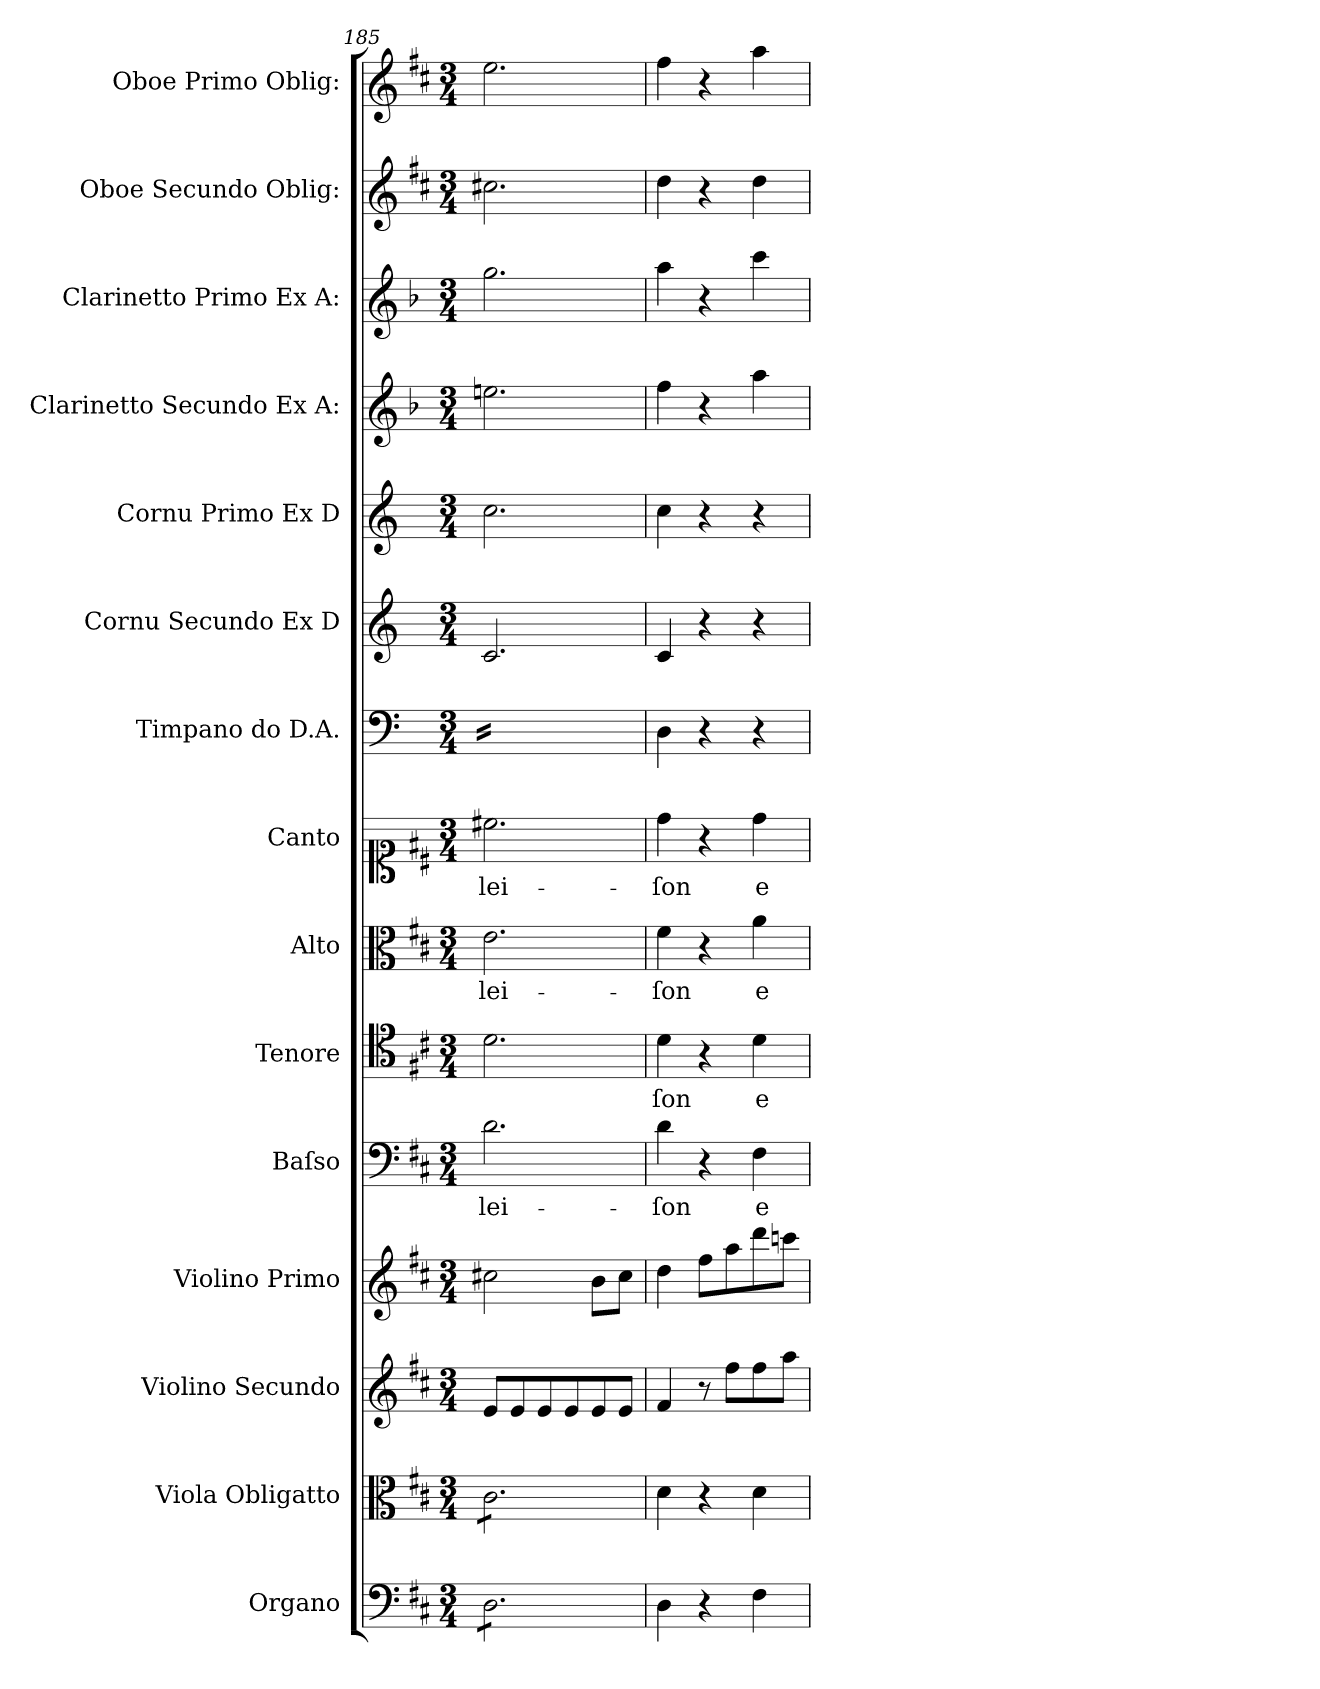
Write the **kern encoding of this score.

**kern	**kern	**kern	**kern	**kern	**text	**kern	**text	**kern	**text	**kern	**text	**kern	**kern	**kern	**kern	**kern	**kern	**kern
*part15	*part14	*part13	*part12	*part11	*part11	*part10	*part10	*part9	*part9	*part8	*part8	*part7	*part6	*part5	*part4	*part3	*part2	*part1
*staff15	*staff14	*staff13	*staff12	*staff11	*staff11	*staff10	*staff10	*staff9	*staff9	*staff8	*staff8	*staff7	*staff6	*staff5	*staff4	*staff3	*staff2	*staff1
*I"Organo	*I"Viola Obligatto	*I"Violino Secundo	*I"Violino Primo	*I"Baſso	*	*I"Tenore	*	*I"Alto	*	*I"Canto	*	*I"Timpano do D.A.	*I"Cornu Secundo Ex D	*I"Cornu Primo Ex D	*I"Clarinetto Secundo Ex A:	*I"Clarinetto Primo Ex A:	*I"Oboe Secundo Oblig:	*I"Oboe Primo Oblig:
*I'org	*I'vla obl	*I'vl 2	*I'vl 1	*I'B	*	*I'T	*	*I'A	*	*	*	*I'timp	*	*	*I'cl 2 in A	*I'cl 1 in A	*I'ob 2	*I'ob 1
*clefF4	*clefC3	*clefG2	*clefG2	*clefF4	*	*clefC4	*	*clefC3	*	*clefC1	*	*clefF4	*clefG2	*clefG2	*clefG2	*clefG2	*clefG2	*clefG2
*	*	*	*	*	*	*	*	*	*	*	*	*	*ITrd-1c-2	*ITrd-1c-2	*ITrd2c3	*ITrd2c3	*	*
*k[f#c#]	*k[f#c#]	*k[f#c#]	*k[f#c#]	*k[f#c#]	*	*k[f#c#]	*	*k[f#c#]	*	*k[f#c#]	*	*k[]	*k[f#c#]	*k[f#c#]	*k[f#c#]	*k[f#c#]	*k[f#c#]	*k[f#c#]
*M3/4	*M3/4	*M3/4	*M3/4	*M3/4	*	*M3/4	*	*M3/4	*	*M3/4	*	*M3/4	*M3/4	*M3/4	*M3/4	*M3/4	*M3/4	*M3/4
=185	=185	=185	=185	=185	=185	=185	=185	=185	=185	=185	=185	=185	=185	=185	=185	=185	=185	=185
!	!	!	!	!	!LO:LY:i	!	!	!	!	!	!	!	!	!	!	!	!	!
*tremolo	*	*	*	*	*	*	*	*	*	*	*	*	*	*	*	*	*	*
*	*tremolo	*	*	*	*	*	*	*	*	*	*	*	*	*	*	*	*	*
*	*	*	*	*	*	*	*	*	*	*	*	*tremolo	*	*	*	*	*	*
8D\L	8c#\L	8e/L	2cc#X\	2.d\	-lei-	2.d\	.	2.e\	-lei-	2.cc#X\	-lei-	16D\yyLL	2.d/	2.dd\	2.cc#X\	2.ee\	2.cc#X\	2.ee\
.	.	.	.	.	.	.	.	.	.	.	.	16D\yy	.	.	.	.	.	.
8D\	8c#\	8e/	.	.	.	.	.	.	.	.	.	16D\yy	.	.	.	.	.	.
.	.	.	.	.	.	.	.	.	.	.	.	16D\yy	.	.	.	.	.	.
8D\	8c#\	8e/	.	.	.	.	.	.	.	.	.	16D\yy	.	.	.	.	.	.
.	.	.	.	.	.	.	.	.	.	.	.	16D\yy	.	.	.	.	.	.
8D\	8c#\	8e/	.	.	.	.	.	.	.	.	.	16D\yy	.	.	.	.	.	.
.	.	.	.	.	.	.	.	.	.	.	.	16D\yy	.	.	.	.	.	.
8D\	8c#\	8e/	8b\L	.	.	.	.	.	.	.	.	16D\yy	.	.	.	.	.	.
.	.	.	.	.	.	.	.	.	.	.	.	16D\yy	.	.	.	.	.	.
8D\J	8c#\J	8e/J	8cc#\J	.	.	.	.	.	.	.	.	16D\yy	.	.	.	.	.	.
*	*Xtremolo	*	*	*	*	*	*	*	*	*	*	*	*	*	*	*	*	*
*Xtremolo	*	*	*	*	*	*	*	*	*	*	*	*	*	*	*	*	*	*
.	.	.	.	.	.	.	.	.	.	.	.	16D\yyJJ	.	.	.	.	.	.
*	*	*	*	*	*	*	*	*	*	*	*	*Xtremolo	*	*	*	*	*	*
=186	=186	=186	=186	=186	=186	=186	=186	=186	=186	=186	=186	=186	=186	=186	=186	=186	=186	=186
!	!	!	!	!	!LO:LY:i	!	!	!	!	!	!	!	!	!	!	!	!	!
4D\	4d\	4f#/	4dd\	4d\	-ſon	4d\	-ſon	4f#\	-ſon	4dd\	-ſon	4D\	4d/	4dd\	4dd\	4ff#\	4dd\	4ff#\
4r	4r	8r	8ff#\L	4r	.	4r	.	4r	.	4r	.	4r	4r	4r	4r	4r	4r	4r
.	.	8ff#\L	8aa\	.	.	.	.	.	.	.	.	.	.	.	.	.	.	.
4F#\	4d\	8ff#\	8ddd\	4F#\	e-	4d\	e-	4a\	e-	4dd\	e-	4r	4r	4r	4ff#\	4aa\	4dd\	4aa\
.	.	8aa\J	8cccn\J	.	.	.	.	.	.	.	.	.	.	.	.	.	.	.
=	=	=	=	=	=	=	=	=	=	=	=	=	=	=	=	=	=	=
*-	*-	*-	*-	*-	*-	*-	*-	*-	*-	*-	*-	*-	*-	*-	*-	*-	*-	*-
